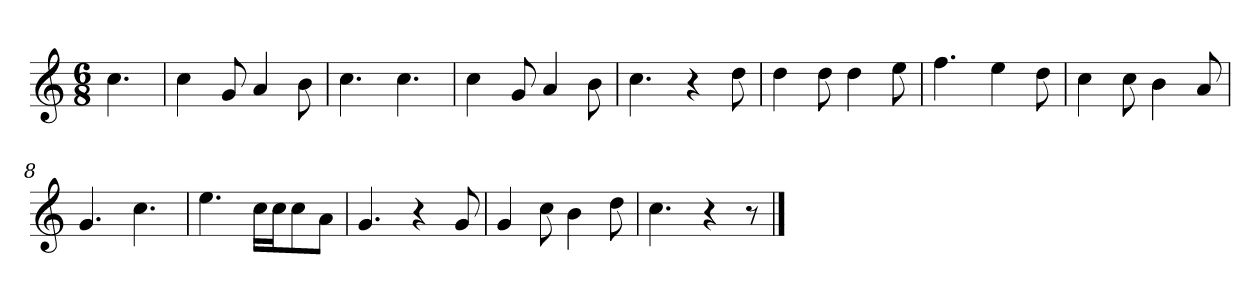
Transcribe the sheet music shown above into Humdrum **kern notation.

**kern
*part1
*staff1
*k[]
*M6/8
*MM120
=
4.cc
=1
4cc
8g
4a
8b
=2
4.cc
4.cc
=3
4cc
8g
4a
8b
=4
4.cc
4r
8dd
=5
4dd
8dd
4dd
8ee
=6
4.ff
4ee
8dd
=7
4cc
8cc
4b
8a
=8
4.g
4.cc
=9
4.ee
16ccLL
16ccJ
8cc
8aJ
=10
4.g
4r
8g
=11
4g
8cc
4b
8dd
=12
4.cc
4r
8r
==
*-
